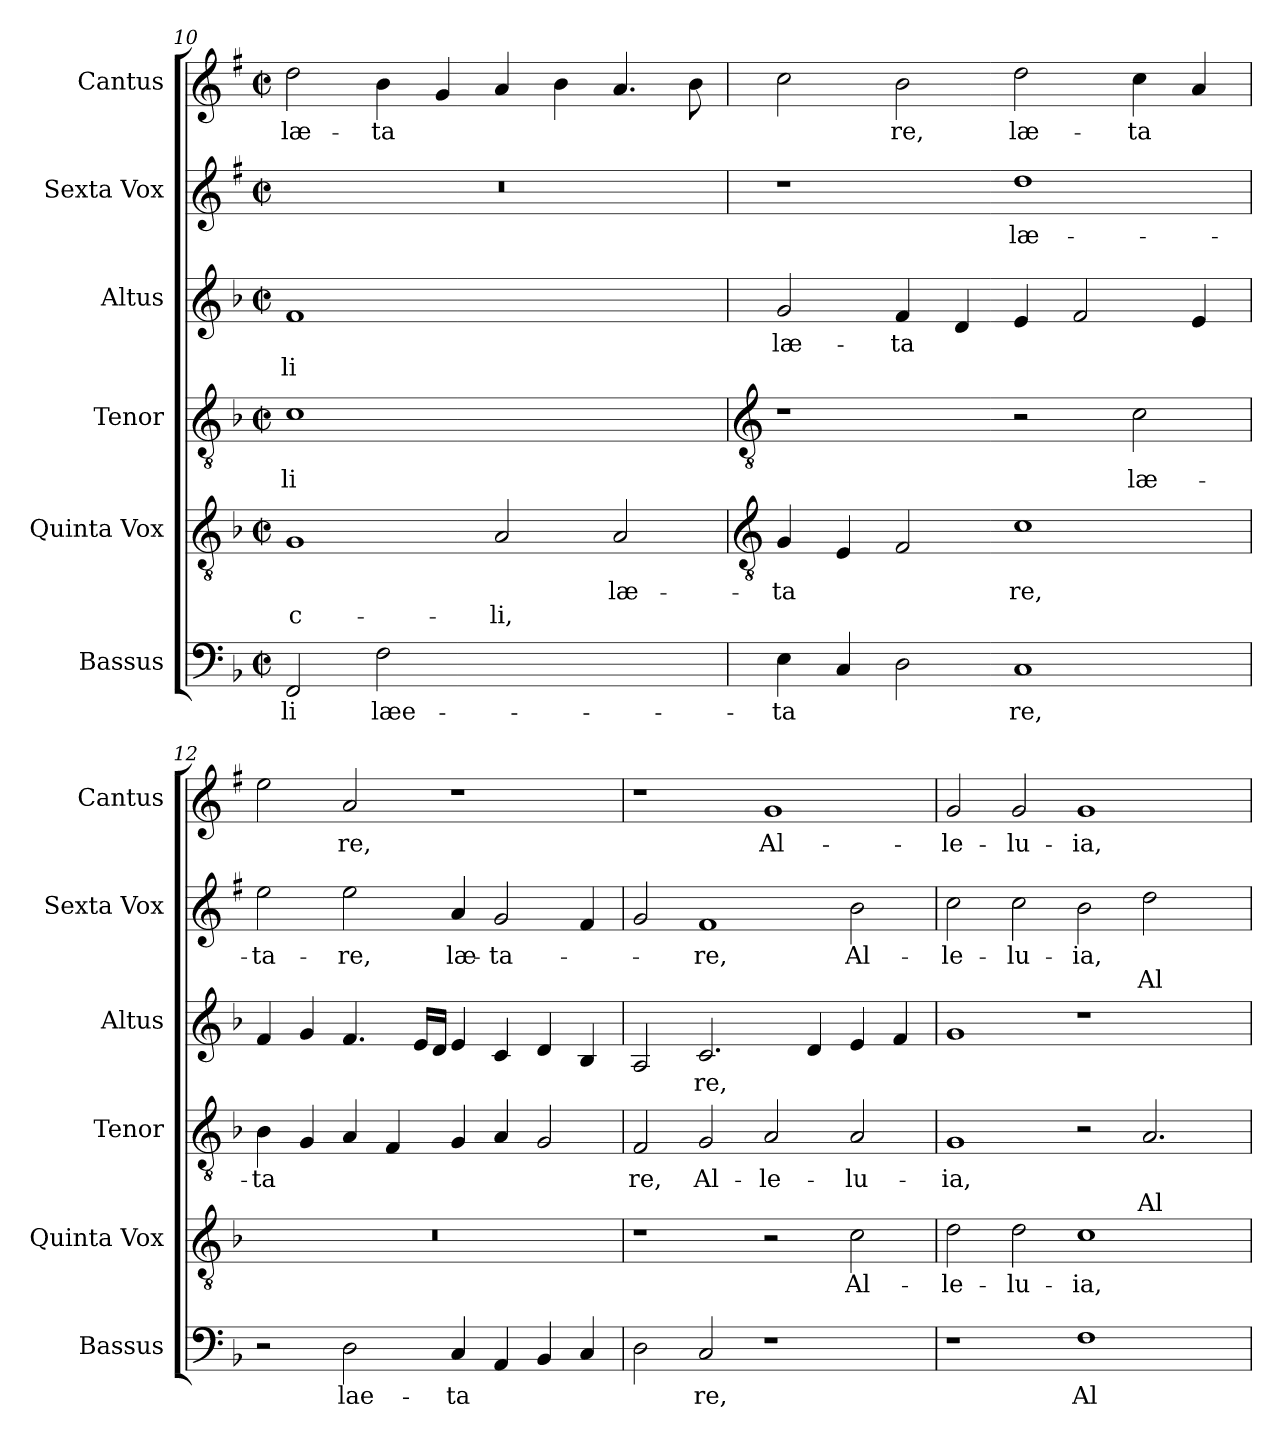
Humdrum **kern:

**kern	**text	**kern	**text	**text	**kern	**text	**text	**kern	**text	**text	**kern	**text	**text	**kern	**text
*part6	*part6	*part5	*part5	*part5	*part4	*part4	*part4	*part3	*part3	*part3	*part2	*part2	*part2	*part1	*part1
*staff6	*staff6	*staff5	*staff5	*staff5	*staff4	*staff4	*staff4	*staff3	*staff3	*staff3	*staff2	*staff2	*staff2	*staff1	*staff1
*I"Bassus	*	*I"Quinta Vox	*	*	*I"Tenor	*	*	*I"Altus	*	*	*I"Sexta Vox	*	*	*I"Cantus	*
*I'Bassus	*	*I'Quinta Vox	*	*	*I'Tenor	*	*	*I'Altus	*	*	*I'Sexta Vox	*	*	*I'Cantus	*
!!LO:LB:g=z
*clefF4	*	*clefGv2	*	*	*clefGv2	*	*	*clefG2	*	*	*clefG2	*	*	*clefG2	*
*	*	*	*	*	*	*	*	*	*	*	*ITrd1c2	*	*	*ITrd1c2	*
*k[b-]	*	*k[b-]	*	*	*k[b-]	*	*	*k[b-]	*	*	*k[b-]	*	*	*k[b-]	*
*F:	*	*F:	*	*	*F:	*	*	*F:	*	*	*F:	*	*	*F:	*
*M4/2	*	*M4/2	*	*	*M4/2	*	*	*M4/2	*	*	*M4/2	*	*	*M4/2	*
*met(c|)	*	*met(c|)	*	*	*met(c|)	*	*	*met(c|)	*	*	*met(c|)	*	*	*met(c|)	*
=10	=10	=10	=10	=10	=10	=10	=10	=10	=10	=10	=10	=10	=10	=10	=10
!	!LO:LY:b	!	!	!LO:LY:b	!	!LO:LY:b	!	!	!	!LO:LY:b	!	!	!	!	!LO:LY:b
2FF	-li	1G	.	c-	1c	-li	.	1f	.	-li	0r	.	.	2cc	læ-
!	!LO:LY:b	!	!	!	!	!	!	!	!	!	!	!	!	!	!LO:LY:b
2F	læe-	.	.	.	.	.	.	.	.	.	.	.	.	4a	-ta
.	.	.	.	.	.	.	.	.	.	.	.	.	.	4f	.
!	!	!	!	!LO:LY:b	!	!	!	!	!	!	!	!	!	!	!
1ryy	.	2A	.	-li,	1ryy	.	.	1ryy	.	.	.	.	.	4g	.
.	.	.	.	.	.	.	.	.	.	.	.	.	.	4a	.
!	!	!	!LO:LY:b	!	!	!	!	!	!	!	!	!	!	!	!
.	.	2A	læ-	.	.	.	.	.	.	.	.	.	.	4.g	.
.	.	.	.	.	.	.	.	.	.	.	.	.	.	8a	.
!!LO:LB:g=z
=11	=11	=11	=11	=11	=11	=11	=11	=11	=11	=11	=11	=11	=11	=11	=11
*	*	*clefGv2	*	*	*clefGv2	*	*	*	*	*	*	*	*	*	*
!	!LO:LY:b	!	!LO:LY:b	!	!	!	!	!	!LO:LY:b	!	!	!	!	!	!
4E	-ta	4G	-ta	.	1r	.	.	2g	læ-	.	1r	.	.	2b-	.
4C	.	4E	.	.	.	.	.	.	.	.	.	.	.	.	.
!	!	!	!	!	!	!	!	!	!LO:LY:b	!	!	!	!	!	!LO:LY:b
2D	.	2F	.	.	.	.	.	4f	-ta	.	.	.	.	2a	re,
.	.	.	.	.	.	.	.	4d	.	.	.	.	.	.	.
!	!LO:LY:b	!	!LO:LY:b	!	!	!	!	!	!	!	!	!LO:LY:b	!	!	!LO:LY:b
1C	re,	1c	re,	.	2r	.	.	4e	.	.	1cc	læ-	.	2cc	læ-
.	.	.	.	.	.	.	.	2f	.	.	.	.	.	.	.
!	!	!	!	!	!	!LO:LY:b	!	!	!	!	!	!	!	!	!LO:LY:b
.	.	.	.	.	2c	læ-	.	.	.	.	.	.	.	4b-	-ta
.	.	.	.	.	.	.	.	4e	.	.	.	.	.	4g	.
=12	=12	=12	=12	=12	=12	=12	=12	=12	=12	=12	=12	=12	=12	=12	=12
!	!	!	!	!	!	!LO:LY:b	!	!	!	!	!	!LO:LY:b	!	!	!
2r	.	0r	.	.	4B-	-ta	.	4f	.	.	2dd	-ta-	.	2dd	.
.	.	.	.	.	4G	.	.	4g	.	.	.	.	.	.	.
!	!LO:LY:b	!	!	!	!	!	!	!	!	!	!	!LO:LY:b	!	!	!LO:LY:b
2D	lae-	.	.	.	4A	.	.	4.f	.	.	2dd	-re,	.	2g	re,
.	.	.	.	.	4F	.	.	.	.	.	.	.	.	.	.
.	.	.	.	.	.	.	.	16eLL	.	.	.	.	.	.	.
.	.	.	.	.	.	.	.	16dJJ	.	.	.	.	.	.	.
!	!LO:LY:b	!	!	!	!	!	!	!	!	!	!	!LO:LY:b	!	!	!
4C	-ta	.	.	.	4G	.	.	4e	.	.	4g	læ-	.	1r	.
!	!	!	!	!	!	!	!	!	!	!	!	!LO:LY:b	!	!	!
4AA	.	.	.	.	4A	.	.	4c	.	.	2f	-ta-	.	.	.
4BB-	.	.	.	.	2G	.	.	4d	.	.	.	.	.	.	.
4C	.	.	.	.	.	.	.	4B-	.	.	4e	.	.	.	.
=13	=13	=13	=13	=13	=13	=13	=13	=13	=13	=13	=13	=13	=13	=13	=13
!	!	!	!	!	!	!LO:LY:b	!	!	!	!	!	!	!	!	!
2D	.	1r	.	.	2F	re,	.	2A	.	.	2f	.	.	1r	.
!	!LO:LY:b	!	!	!	!	!LO:LY:b	!	!	!LO:LY:b	!	!	!LO:LY:b	!	!	!
2C	re,	.	.	.	2G	Al-	.	2.c	re,	.	1e	-re,	.	.	.
!	!	!	!	!	!	!LO:LY:b	!	!	!	!	!	!	!	!	!LO:LY:b
1r	.	2r	.	.	2A	-le-	.	.	.	.	.	.	.	1f	Al-
.	.	.	.	.	.	.	.	4d	.	.	.	.	.	.	.
!	!	!	!LO:LY:b	!	!	!LO:LY:b	!	!	!	!	!	!LO:LY:b	!	!	!
.	.	2c	Al-	.	2A	-lu-	.	4e	.	.	2a	Al-	.	.	.
.	.	.	.	.	.	.	.	4f	.	.	.	.	.	.	.
=14	=14	=14	=14	=14	=14	=14	=14	=14	=14	=14	=14	=14	=14	=14	=14
!	!	!	!LO:LY:b	!	!	!LO:LY:b	!	!	!	!	!	!LO:LY:b	!	!	!LO:LY:b
1r	.	2d	-le-	.	1G	-ia,	.	1g	.	.	2b-	-le-	.	2f	-le-
!	!	!	!LO:LY:b	!	!	!	!	!	!	!	!	!LO:LY:b	!	!	!LO:LY:b
.	.	2d	-lu-	.	.	.	.	.	.	.	2b-	-lu-	.	2f	-lu-
!	!LO:LY:b	!	!LO:LY:b	!	!	!	!	!	!	!	!	!LO:LY:b	!	!	!LO:LY:b
1F	Al-	1c	-ia,	.	2r	.	.	1r	.	.	2a	-ia,	.	1f	-ia,
!	!	!	!	!	!	!	!LO:LY:b	!	!	!	!	!	!LO:LY:b	!	!
.	.	.	.	.	2.A	.	Al-	.	.	.	2cc	.	Al-	.	.
4ryy	.	4ryy	.	.	.	.	.	4ryy	.	.	4ryy	.	.	4ryy	.
=	=	=	=	=	=	=	=	=	=	=	=	=	=	=	=
*-	*-	*-	*-	*-	*-	*-	*-	*-	*-	*-	*-	*-	*-	*-	*-
